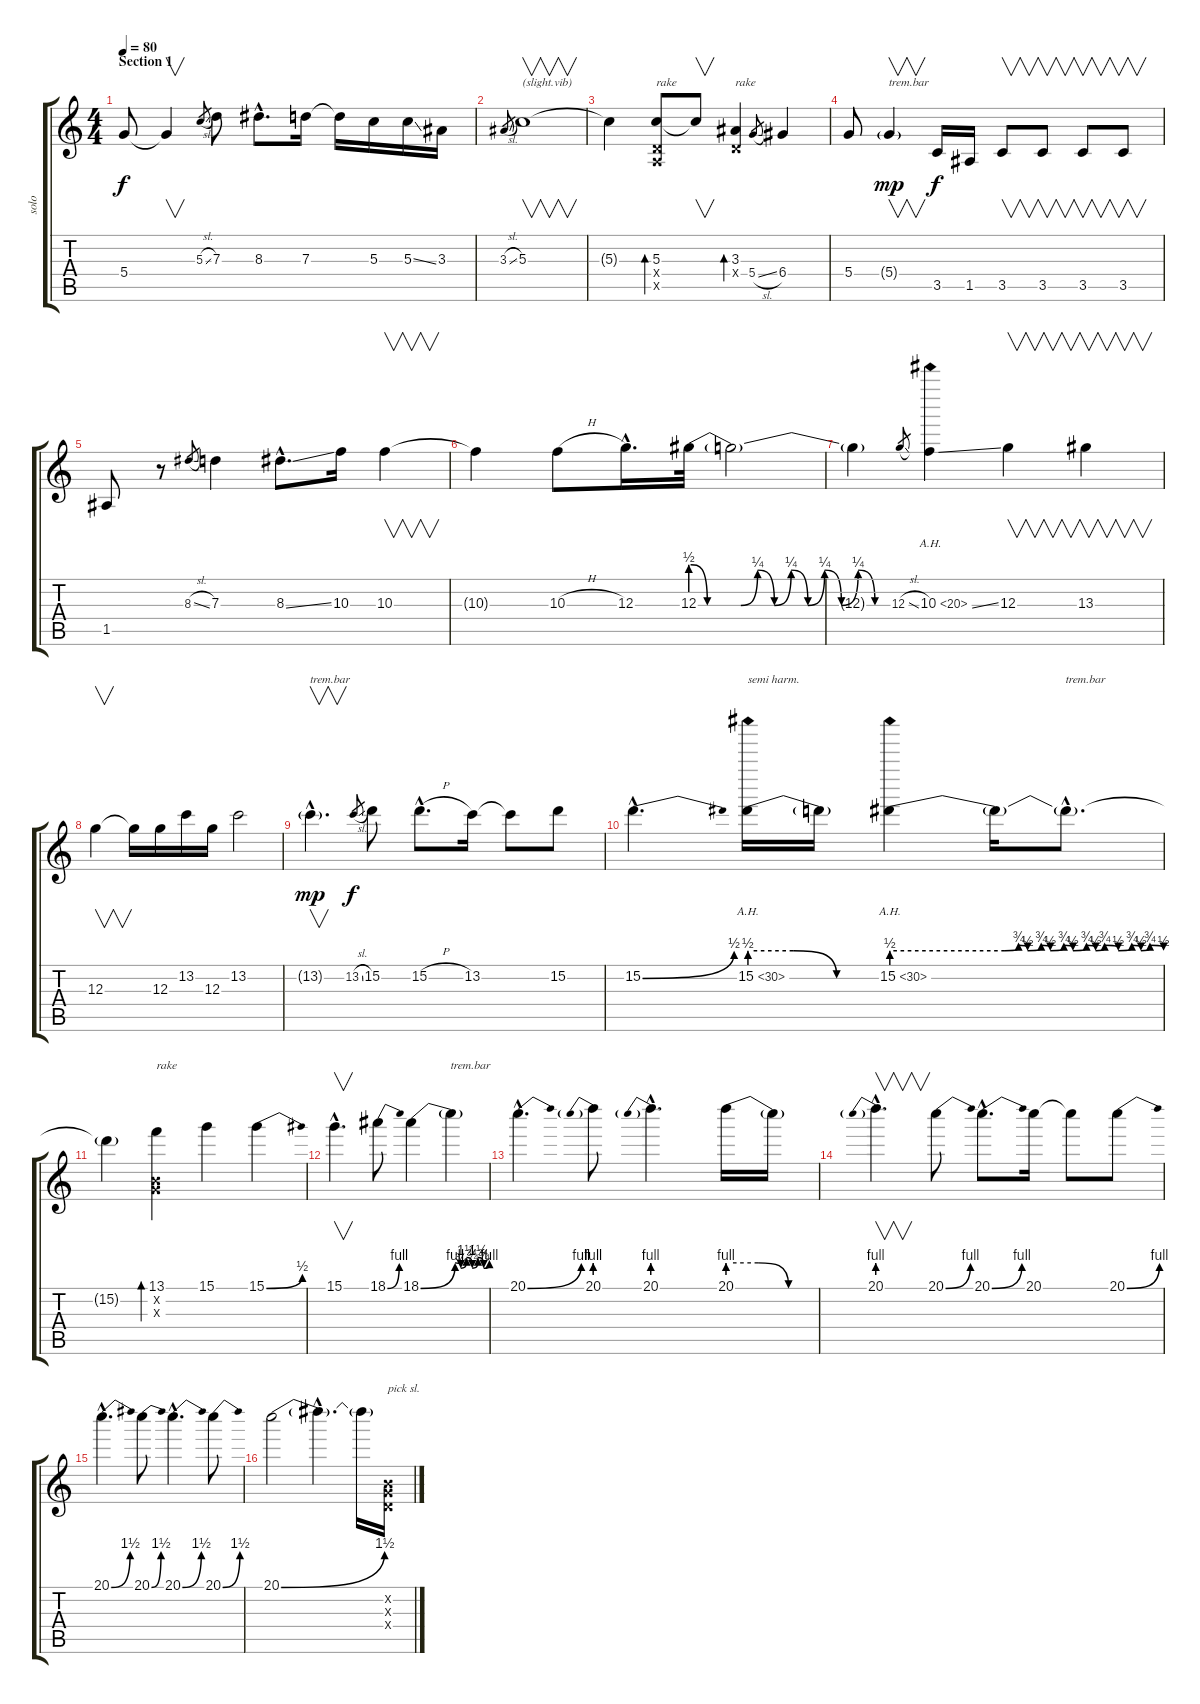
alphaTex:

\track ("solo" "solo") {instrument distortionguitar}
\staff {score tabs}
\tuning (E4 B3 G3 D3 A2 E2) {hide}
\ts (4 4)
\section ("" "Section 1")
\tempo 80
\clef g2
\ks c
5.4.8{dy f} 5.4{t}.4{v} 5.3{sl}.8{gr} 7.3.8 8.3{hac}.8{d} 7.3.16 7.3{t}.16 5.3.16 5.3{ss}.16 3.3.16 |
3.3{sl}.8{gr} 5.3.1{v txt "(slight.vib)"} |
5.3{t}.4 (5.3 0.4{x} 0.5{x}).8{bd 240 txt "rake"} 5.3{t}.8{v} (3.3 0.4{x}).4{bd 240 txt "rake"} 5.4{sl}.8{gr} 6.4.4 |
5.4.8 5.4{g}.4{v txt "trem.bar" dy mp} 3.5.16{dy f} 1.5.16 3.5.8{v} 3.5.8{v} 3.5.8{v} 3.5.8{v} |
1.5.8 r.8 8.3{sl}.8{gr} 7.3.4 8.3{ss hac}.8{d} 10.3.16 10.3.4{v} |
10.3{t}.4 10.3{h}.8 12.3{hac}.16{d} 12.3{be (custom 0 2 5 0 15 0 20 1 25 0 30 1 35 0 40 1 45 0 50 1 55 0 60 0)}.32 12.3{t}.2 |
12.3{t}.4 12.3{sl}.8{gr} 10.3{ah 10 ss}.4 12.3.4{v} 13.3.4{v} |
12.3.4{v} 12.3{t}.16 12.3.16 13.2.16 12.3.16 13.2.2 |
13.2{g hac}.4{v d txt "trem.bar" dy mp} 13.2{sl}.8{gr dy f} 15.2.8 15.2{h hac}.8{d} 13.2.16 13.2{t}.8 15.2.8 |
15.2{be (bend 0 0 60 2) hac}.4{d} 15.2{be (custom 0 2 20 2 40 0 60 0) ah 15}.16{txt "semi harm."} 15.2{t}.16 15.2{be (custom 0 2 25 2 28 3 30 2 33 3 35 2 38 3 40 2 43 3 45 2 47 3 50 2 53 3 55 2 57 3 60 2) ah 15}.4 15.2{t}.16 15.2{hac t}.8{d txt "trem.bar"} |
15.2{t}.4 (13.1 0.2{x} 0.3{x}).4{bd 240 txt "rake"} 15.1.4 15.1{be (bend 0 0 60 2)}.4 |
15.1{hac}.4{v d} 18.1{be (bend 0 0 60 4)}.8 18.1{be (custom 0 0 30 4 35 3 40 5 45 3 50 5 55 3 60 4)}.4 18.1{t}.4{txt "trem.bar"} |
20.1{be (bend 0 0 60 4) hac}.4{d} 20.1{be (prebend 0 4 60 4)}.8 20.1{be (prebend 0 4 60 4) hac}.4{d} 20.1{be (custom 0 4 20 4 40 0 60 0)}.16 20.1{t}.16 |
20.1{be (prebend 0 4 60 4) hac}.4{v d} 20.1{be (bend 0 0 60 4)}.8 20.1{be (bend 0 0 60 4) hac}.8{d} 20.1.16 20.1{t}.8 20.1{be (bend 0 0 60 4)}.8 |
20.1{be (bend 0 0 60 6) hac}.4{d} 20.1{be (bend 0 0 60 6)}.8 20.1{be (bend 0 0 60 6) hac}.4{d} 20.1{be (bend 0 0 60 6)}.8 |
20.1{be (bend 0 0 60 6)}.2 20.1{hac t}.4{d} 20.1{t}.16 (0.2{x} 0.3{x} 0.4{x}).16{txt "pick sl." instrument guitarfretnoise}
